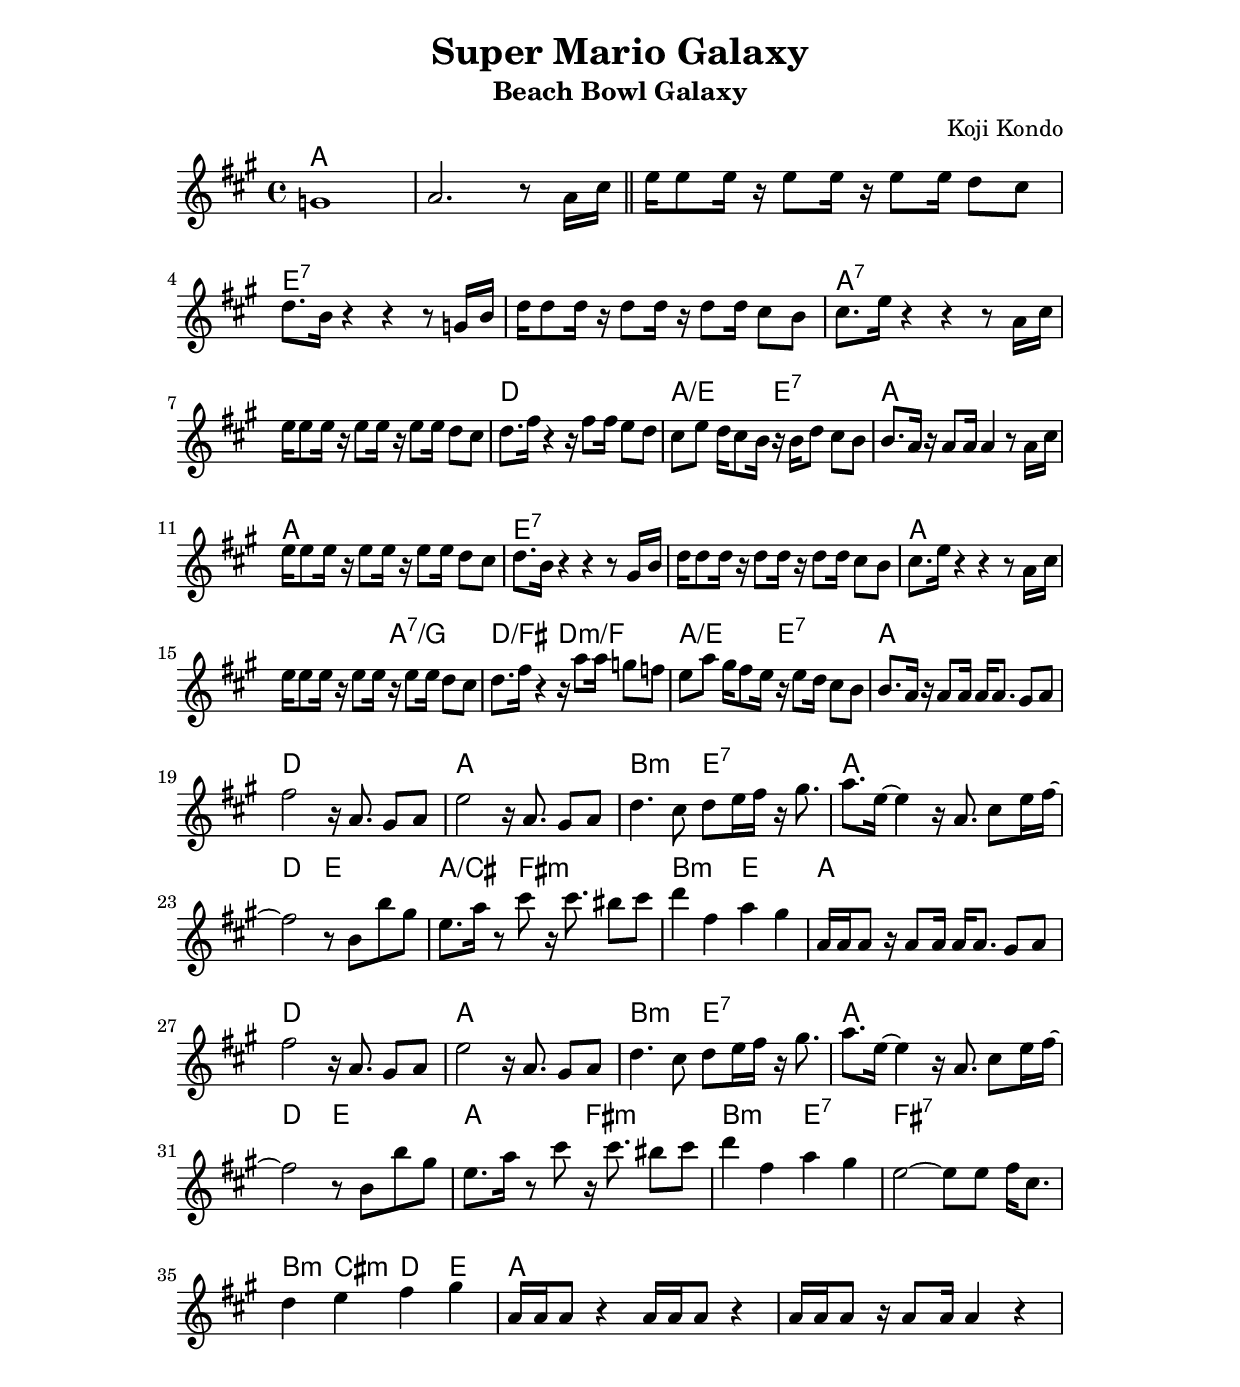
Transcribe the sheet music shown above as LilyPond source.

\header {
	title = "Super Mario Galaxy" 
	subtitle = "Beach Bowl Galaxy" 
	composer = "Koji Kondo" 
	arranger = ""
	piece = ""
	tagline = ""
}

\paper {
line-width = 15\cm
indent = 0\cm
}
% Macro to print single slash
rs = {
  \once \override Rest #'stencil = #ly:percent-repeat-item-interface::beat-slash
  \once \override Rest #'thickness = #0.48
  \once \override Rest #'slope = #1.7
  r4
}

% Function to print a specified number of slashes
comp = #(define-music-function (parser location count) ( integer?)
  #{
    \override Rest #'stencil = #ly:percent-repeat-item-interface::beat-slash
    \override Rest #'thickness = #0.48
    \override Rest #'slope = #1.7
    \repeat unfold $count { r4 }
    \revert Rest #'stencil
  #}
)



melody = \relative c' {
	\clef treble
	\key a \major
	\time 4/4

	% Melody here
	\autoBeamOn
	% \tempo 4 = 130
	g'1 |
	a2. r8 a16 cis \bar "||"
	e16 e8 e16 r e8 e16 r e8 e16 d8 cis |
	\break
	d8. b16 r4 r r8 g16 b |
	d16 d8 d16 r d8 d16 r d8 d16 cis8 b|
	cis8. e16 r4 r r8 a,16 cis |
	\break
	e16 e8 e16 r e8 e16 r e8 e16 d8 cis |
	d8. fis16 r4 r16 fis8 fis16 e8 d |
	cis e d16 cis8 b16 r b d8 cis b |
	b8. a16 r a8 a16 a4 r8 a16 cis |
	\break
	e16 e8 e16 r e8 e16 r e8 e16 d8 cis |
	d8. b16 r4 r r8 gis16 b |
	d d8 d16 r d8 d16 r d8 d16 cis8 b |
	cis8. e16 r4 r r8 a,16 cis |
	\break
	e16 e8 e16 r e8 e16 r e8 e16 d8 cis |
	d8. fis16 r4 r16 a8 a16 g8 f |
	e8 a gis16 fis8 e16 r e8 d16 cis8 b |
	b8. a16 r a8 a16 a a8. gis8 a
	\break
	fis'2 r16 a,8. gis8 a |
	e'2 r16 a,8. gis8 a |
	d4. cis8 d e16 fis r gis8. |
	a8. e16~e4 r16 a,8. cis8 e16 fis~ |
	\break 
	fis2 r8 b, b' gis |
	e8. a16 r8 cis r16 cis8. bis8 cis |
	d4 fis, a gis |
	a,16 a a8 r16 a8 a16 a a8. gis8 a |
	\break
	fis'2 r16 a,8. gis8 a |
	e'2 r16 a,8. gis8 a |
	d4. cis8 d e16 fis r gis8. |
	a8. e16~e4 r16 a,8. cis8 e16 fis~ |
	\break
	fis2 r8 b, b' gis |
	e8. a16 r8 cis r16 cis8. bis8 cis |
	d4 fis, a gis |
	e2~e8 e fis16 cis8. |
	\break 
	d4 e fis gis |
	a,16 a a8 r4 a16 a a8 r4 |
	a16 a a8 r16 a8 a16 a4 r4|

}

text = \lyricmode {
 % Lyrics here
}

harmonies = \chordmode {
	% % Chord changes here
	a1 s a 
	e:7 s a:7
	s d a2:/e e:7 a1
	a1 e:7 s a 
	s2 a:7/g
	d:/fis d:m/f a:/e e:7 a1
	d a b2:m e:7 a1
	d2 e a4.:/cis fis2:m s8
	b2:m e a1
	d a b2:m e:7 a1
	d2 e a fis:m b:m e:7 fis1:7 
	b4:m cis:m d e a1 s1
}
\score {
 <<
 \new ChordNames {
 \set chordChanges = ##t
 \harmonies
 }
 \new Voice = "one" { \autoBeamOff \melody }
 \new Lyrics \lyricsto "one" \text
 >>
 \layout { 
     \context {
        \Score
        \override NonMusicalPaperColumn #'line-break-permission = ##f
        \override NonMusicalPaperColumn #'page-break-permission = ##f
    }
 }
 \midi {

 }
}